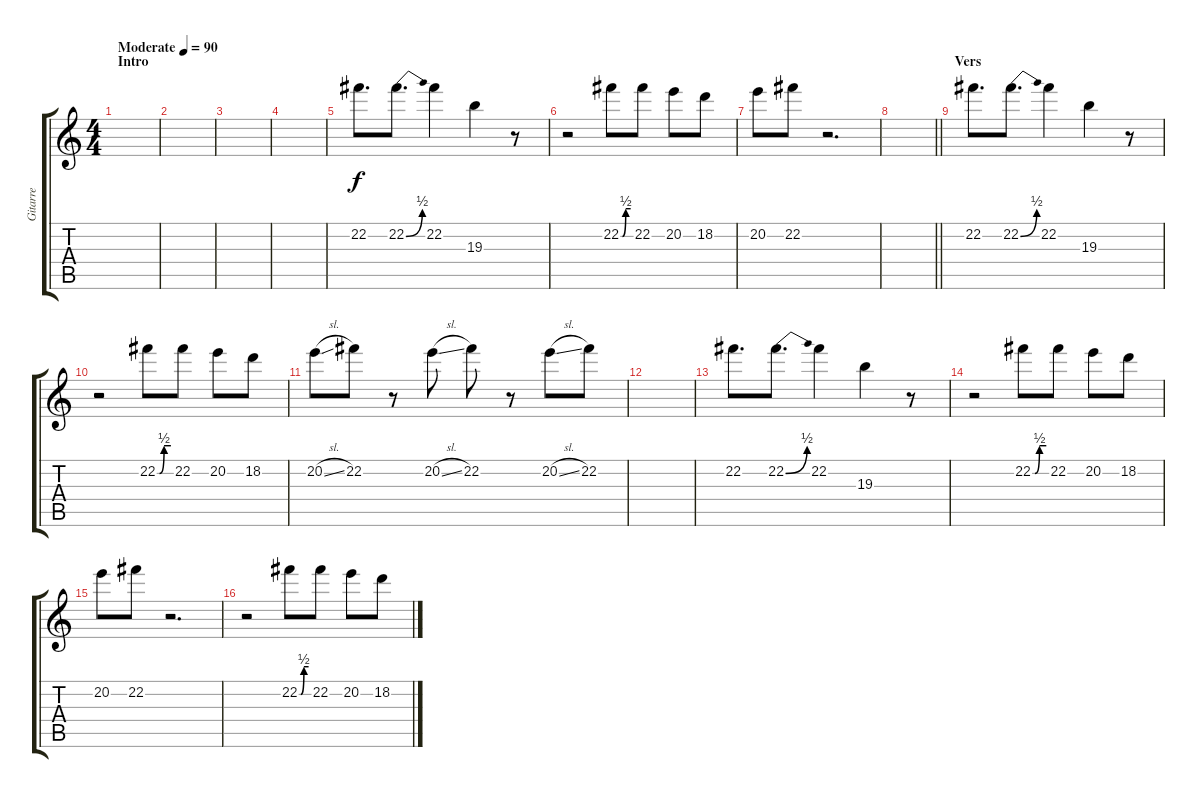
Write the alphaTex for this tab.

\track ("Gitarre" "Gitarre") {instrument distortionguitar}
\staff {score tabs}
\tuning (Db4 Ab3 E3 B2 Gb2 B1) {hide}
\ts (4 4)
\section ("" "Intro")
\tempo (90 "Moderate")
\clef g2
\ks c
|
|
|
|
22.2.8{d instrument distortionguitar} 22.2{be (bend 0 0 60 2)}.8{d} 22.2.4 19.3.4 r.8 |
r.2 22.2{be (custom 0 0 10 0 30 2 60 2)}.8 22.2.8 20.2.8 18.2.8 |
20.2.8 22.2.8 r.2{d} |
\barLineRight lightlight
|
\section ("" "Vers")
22.2.8{d} 22.2{be (bend 0 0 60 2)}.8{d} 22.2.4 19.3.4 r.8 |
r.2 22.2{be (custom 0 0 10 0 30 2 60 2)}.8 22.2.8 20.2.8 18.2.8 |
20.2{sl}.8 22.2.8 r.8 20.2{sl}.8 22.2.8 r.8 20.2{sl}.8 22.2.8 |
|
22.2.8{d} 22.2{be (bend 0 0 60 2)}.8{d} 22.2.4 19.3.4 r.8 |
r.2 22.2{be (custom 0 0 10 0 30 2 60 2)}.8 22.2.8 20.2.8 18.2.8 |
20.2.8 22.2.8 r.2{d} |
r.2 22.2{be (custom 0 0 10 0 30 2 60 2)}.8 22.2.8 20.2.8 18.2.8
